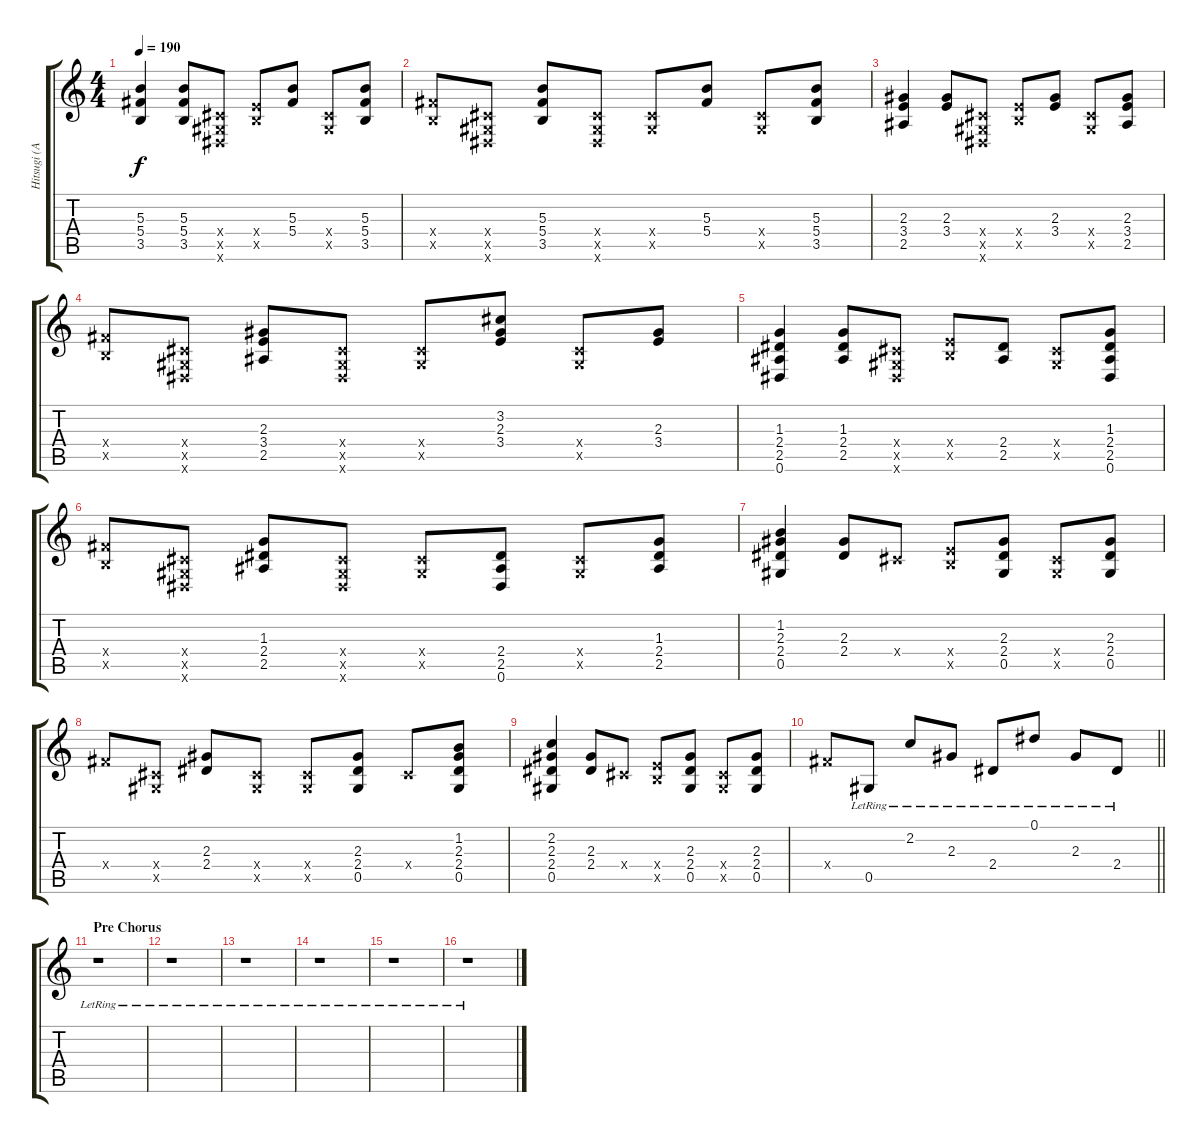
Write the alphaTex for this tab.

\track ("Hitsugi (Acoustic)" "Hitsugi (A") {instrument acousticguitarsteel}
\staff {score tabs}
\tuning (Eb4 Bb3 Gb3 Db3 Ab2 Eb2) {hide}
\ts (4 4)
\tempo 190
\clef g2
\ks c
(5.3 5.4 3.5).4{dy f} (5.3 5.4 3.5).8 (0.4{x} 0.5{x} 0.6{x}).8 (3.4{x} 3.5{x}).8 (5.3 5.4).8 (0.4{x} 0.5{x}).8 (5.3 5.4 3.5).8 |
(5.4{x} 3.5{x}).8 (0.4{x} 0.5{x} 0.6{x}).8 (5.3 5.4 3.5).8 (0.4{x} 0.5{x} 0.6{x}).8 (0.4{x} 0.5{x}).8 (5.3 5.4).8 (0.4{x} 0.5{x}).8 (5.3 5.4 3.5).8 |
(2.3 3.4 2.5).4 (2.3 3.4).8 (0.4{x} 0.5{x} 0.6{x}).8 (3.4{x} 3.5{x}).8 (2.3 3.4).8 (0.4{x} 0.5{x}).8 (2.3 3.4 2.5).8 |
(5.4{x} 3.5{x}).8 (0.4{x} 0.5{x} 0.6{x}).8 (2.3 3.4 2.5).8 (0.4{x} 0.5{x} 0.6{x}).8 (0.4{x} 0.5{x}).8 (3.2 2.3 3.4).8 (0.4{x} 0.5{x}).8 (2.3 3.4).8 |
(1.3 2.4 2.5 0.6).4 (1.3 2.4 2.5).8 (0.4{x} 0.5{x} 0.6{x}).8 (3.4{x} 3.5{x}).8 (2.4 2.5).8 (0.4{x} 0.5{x}).8 (1.3 2.4 2.5 0.6).8 |
(5.4{x} 3.5{x}).8 (0.4{x} 0.5{x} 0.6{x}).8 (1.3 2.4 2.5).8 (0.4{x} 0.5{x} 0.6{x}).8 (0.4{x} 0.5{x}).8 (2.4 2.5 0.6).8 (0.4{x} 0.5{x}).8 (1.3 2.4 2.5).8 |
(1.2 2.3 2.4 0.5).4 (2.3 2.4).8 0.4{x}.8 (3.4{x} 3.5{x}).8 (2.3 2.4 0.5).8 (0.4{x} 0.5{x}).8 (2.3 2.4 0.5).8 |
5.4{x}.8 (0.4{x} 0.5{x}).8 (2.3 2.4).8 (0.4{x} 0.5{x}).8 (0.4{x} 0.5{x}).8 (2.3 2.4 0.5).8 0.4{x}.8 (1.2 2.3 2.4 0.5).8 |
(2.2 2.3 2.4 0.5).4 (2.3 2.4).8 0.4{x}.8 (3.4{x} 3.5{x}).8 (2.3 2.4 0.5).8 (0.4{x} 0.5{x}).8 (2.3 2.4 0.5).8 |
\barLineRight lightlight
5.4{x}.8 0.5{lr}.8 2.2{lr}.8 2.3{lr}.8 2.4{lr}.8 0.1{lr}.8 2.3{lr}.8 2.4{lr}.8 |
\section ("" "Pre Chorus")
r.1 |
r.1 |
r.1 |
r.1 |
r.1 |
r.1
